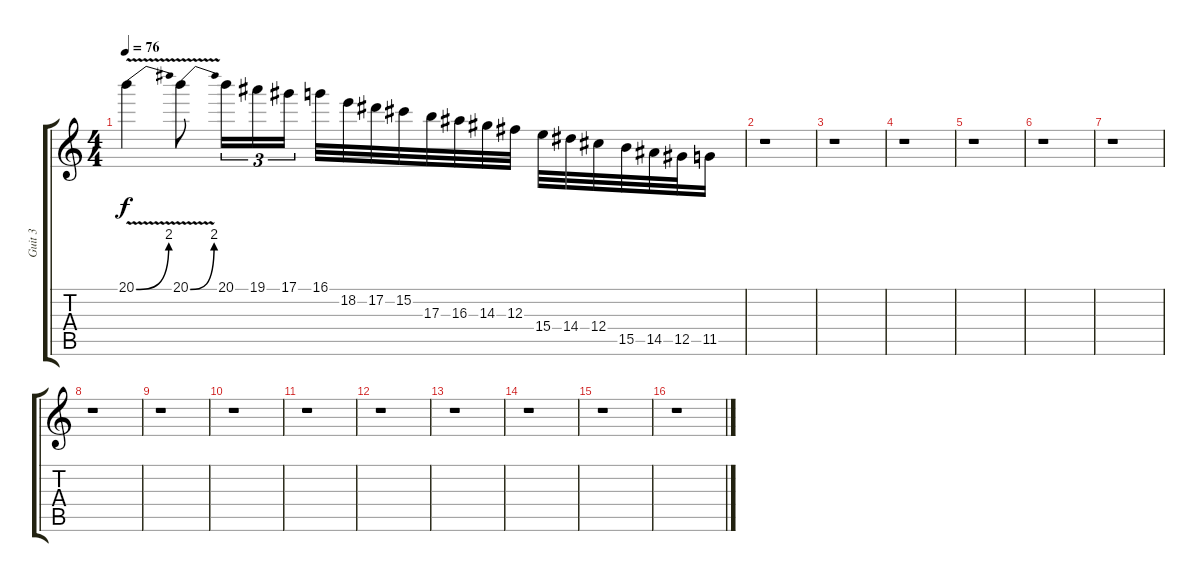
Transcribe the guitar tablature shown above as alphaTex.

\track ("Guit 3" "Guit 3") {instrument overdrivenguitar}
\staff {score tabs}
\tuning (Eb4 Bb3 Gb3 Db3 Ab2 Eb2) {hide}
\ts (4 4)
\tempo 76
\clef g2
\ks c
20.1{be (bend 0 0 60 8) v}.4{dy f} 20.1{be (bend 0 0 60 8) v}.8 20.1.16{tu (3 2)} 19.1.16{tu (3 2)} 17.1.16{tu (3 2)} 16.1.32 18.2.32 17.2.32 15.2.32 17.3.32 16.3.32 14.3.32 12.3.32 15.4.32 14.4.32 12.4.32 15.5.32 14.5.32 12.5.32 11.5.16 |
r.1 |
r.1 |
r.1 |
r.1 |
r.1 |
r.1 |
r.1 |
r.1 |
r.1 |
r.1 |
r.1 |
r.1 |
r.1 |
r.1 |
r.1
